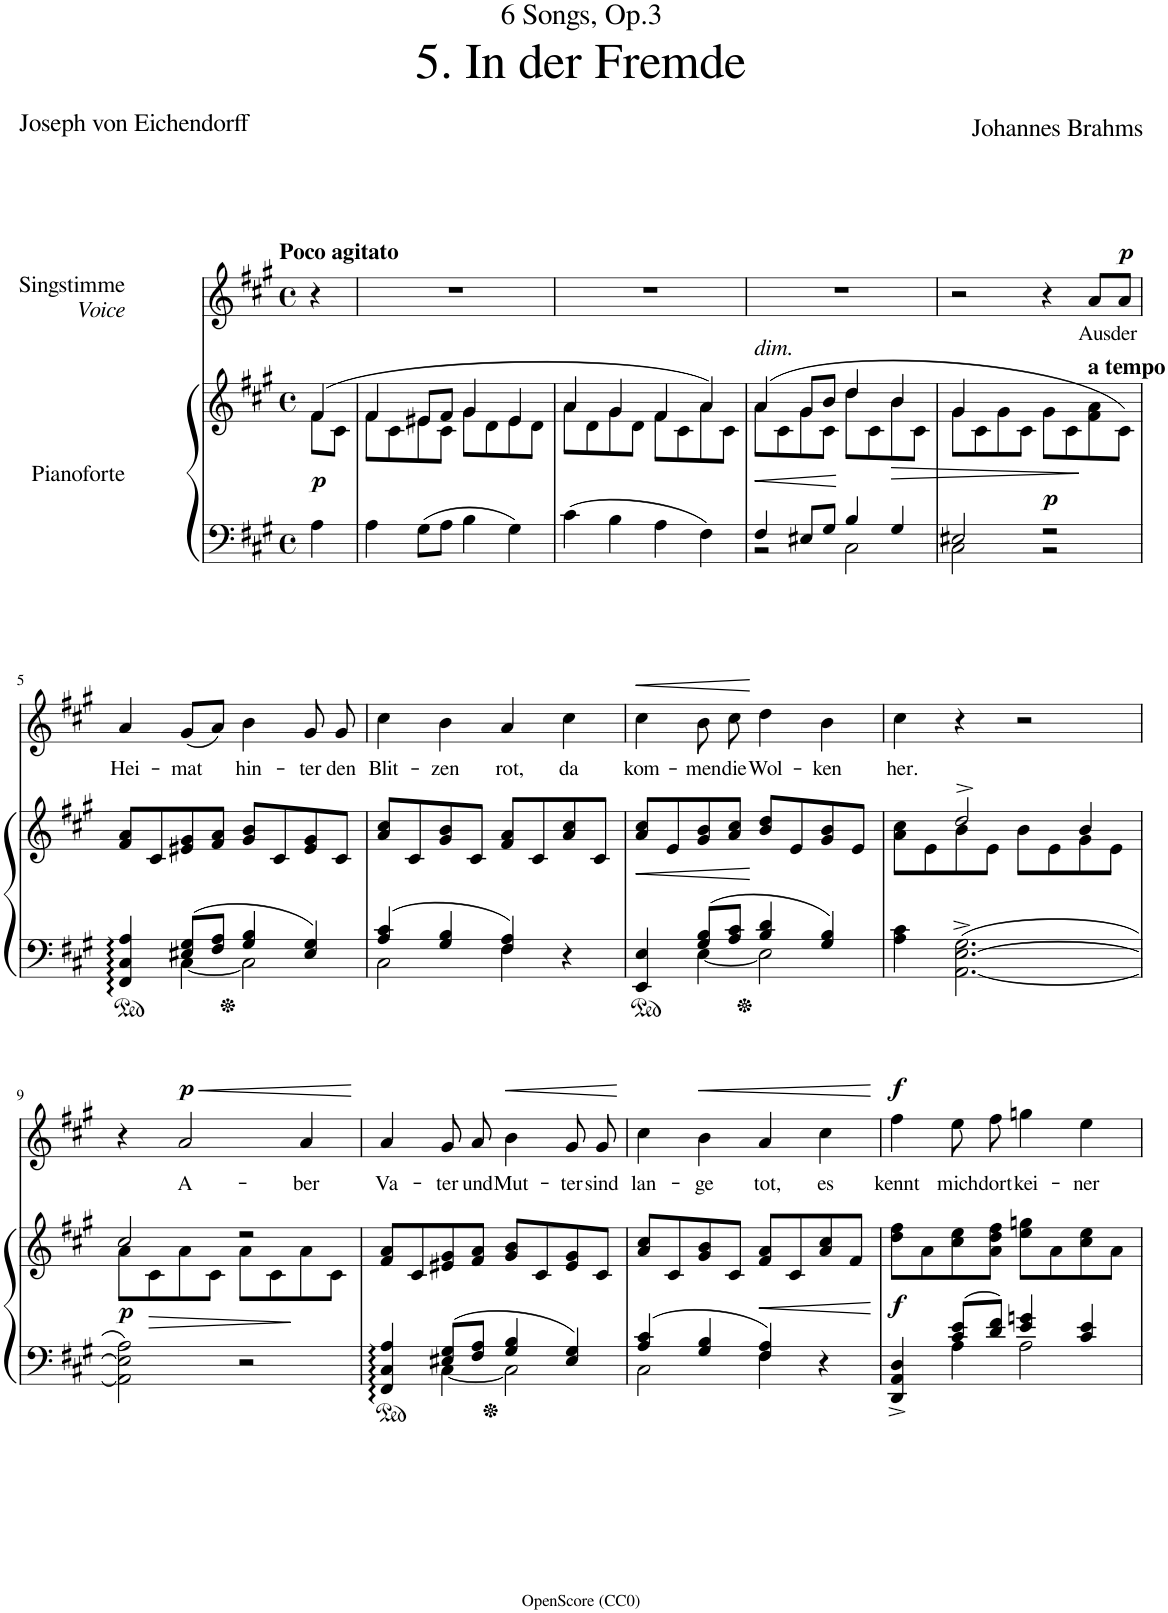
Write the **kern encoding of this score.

**kern	**kern	**dynam	**kern	**text	**dynam
*part2	*part2	*part2	*part1	*part1	*part1
*staff3	*staff2	*staff2/3	*staff1	*staff1	*staff1
*I"Pianoforte	*	*	*I"Singstimme Voice	*	*
*I'Pno	*	*	*	*	*
*clefF4	*clefG2	*	*clefG2	*	*
*k[f#c#g#]	*k[f#c#g#]	*	*k[f#c#g#]	*	*
*M4/4	*M4/4	*	*M4/4	*	*
*met(c)	*met(c)	*	*met(c)	*	*
=	=	=	=	=	=
*	*^	*	*	*	*
!	!	!	!	!LO:TX:a:B:t=Poco agitato	!	!
!	!	!	!LO:DY:a=2	!	!	!
4A\	(4f#/	8f#\L	p	4r	.	.
.	.	8c#\J	.	.	.	.
=1	=1	=1	=1	=1	=1	=1
4A\	4f#/	8f#\L	.	1r	.	.
.	.	8c#\	.	.	.	.
8G#\L	8e#X/L	8e#\	.	.	.	.
8A\J	8f#/J	8c#\J	.	.	.	.
4B\	4g#/	8g#\L	.	.	.	.
.	.	8d\	.	.	.	.
4G#\	4e#/	8e#\	.	.	.	.
.	.	8d\J	.	.	.	.
=2	=2	=2	=2	=2	=2	=2
4c#\	4a/	8a\L	.	1r	.	.
.	.	8d\	.	.	.	.
4B\	4g#/	8g#\	.	.	.	.
.	.	8d\J	.	.	.	.
4A\	4f#/	8f#\L	.	.	.	.
.	.	8c#\	.	.	.	.
4F#\	4a/)	8a\	.	.	.	.
.	.	8c#\J	.	.	.	.
=3	=3	=3	=3	=3	=3	=3
*^	*	*	*	*	*	*
!	!	!LO:TX:a:i:t=dim.	!	!	!	!	!
4F#/	2r	(4a/	8a\L	.	1r	.	.
.	.	.	8c#\	.	.	.	.
!	!	!	!	!LO:HP:b	!	!	!
8E#X/L	.	8g#/L	8g#\	<	.	.	.
8G#/J	.	8b/J	8c#\J	.	.	.	.
4B/	2C#\	4dd/	8dd\L	[	.	.	.
.	.	.	8c#\	.	.	.	.
!	!	!	!	!LO:HP:b	!	!	!
4G#/	.	4b/	8b\	>	.	.	.
.	.	.	8c#\J	.	.	.	.
=4	=4	=4	=4	=4	=4	=4	=4
2E#X/	2C#\	8g#\L	4g#/	.	2r	.	.
.	.	8c#\	.	.	.	.	.
.	.	8g#\	2.ryy	.	.	.	.
.	.	8c#\J	.	.	.	.	.
!	!	!	!	!LO:DY:a=2	!	!	!
2r	2r	8g#\L	.	p	4r	.	.
.	.	8c#\	.	.	.	.	.
!	!	!	!	!	!LO:TX:b:B:t=a tempo	!	!
!	!	!	!	!	!	!LO:LY:b	!
.	.	8f#\ 8a\	.	]	8a/L	Aus	.
!	!	!	!	!	!	!LO:LY:b	!LO:DY:a
.	.	8c#\J)	.	.	8a/J	der	p
*	*	*v	*v	*	*	*	*
!!LO:LB:g=z
=5	=5	=5	=5	=5	=5	=5
!	!	!	!	!	!LO:LY:b	!
4FF#/ 4C#/ 4A/	4ryy	8f#/ 8a/L	.	4a/	Hei-	.
.	.	8c#/	.	.	.	.
!	!	!	!	!	!LO:LY:b	!
8E#X/ 8G#/L	[4C#\	8e#X/ 8g#/	.	(8g#/L	-mat	.
8F#/ 8A/J	.	8f#/ 8a/J	.	8a/J)	.	.
!	!	!	!	!	!LO:LY:b	!
4G#/ 4B/	2C#\]	8g#/ 8b/L	.	4b\	hin-	.
.	.	8c#/	.	.	.	.
!	!	!	!	!	!LO:LY:b	!
4E#/ 4G#/	.	8e#/ 8g#/	.	8g#/	-ter	.
!	!	!	!	!	!LO:LY:b	!
.	.	8c#/J	.	8g#/	den	.
=6	=6	=6	=6	=6	=6	=6
!	!	!	!	!	!LO:LY:b	!
4A/ 4c#/	2C#\	8a/ 8cc#/L	.	4cc#\	Blit-	.
.	.	8c#/	.	.	.	.
!	!	!	!	!	!LO:LY:b	!
4G#/ 4B/	.	8g#/ 8b/	.	4b\	-zen	.
.	.	8c#/J	.	.	.	.
!	!	!	!	!	!LO:LY:b	!
4F#/ 4A/	4F#\	8f#/ 8a/L	.	4a/	rot,	.
.	.	8c#/	.	.	.	.
!	!	!	!	!	!LO:LY:b	!
4r	4ryy	8a/ 8cc#/	.	4cc#\	da	.
.	.	8c#/J	.	.	.	.
=7	=7	=7	=7	=7	=7	=7
!	!	!	!LO:HP:b	!	!LO:LY:b	!LO:HP:b
4EE/ 4E/	4ryy	8a/ 8cc#/L	<	4cc#\	kom-	<
.	.	8e/	.	.	.	.
!	!	!	!	!	!LO:LY:b	!
8G#/ 8B/L	[4E\	8g#/ 8b/	.	8b\	-men	.
!	!	!	!	!	!LO:LY:b	!
8A/ 8c#/J	.	8a/ 8cc#/J	.	8cc#\	die	.
!	!	!	!	!	!LO:LY:b	!
4B/ 4d/	2E\]	8b/ 8dd/L	[	4dd\	Wol-	[
.	.	8e/	.	.	.	.
!	!	!	!	!	!LO:LY:b	!
4G#/ 4B/	.	8g#/ 8b/	.	4b\	-ken	.
.	.	8e/J	.	.	.	.
*v	*v	*	*	*	*	*
=8	=8	=8	=8	=8	=8
*	*^	*	*	*	*
!	!	!	!	!	!LO:LY:b	!
4A\ 4c#\	8a\ 8cc#\L	4ryy	.	4cc#\	her.	.
.	8e\	.	.	.	.	.
[2.AA\^ [2.E\^ 2.G#\^	8b\	2dd^/	.	4r	.	.
.	8e\J	.	.	.	.	.
.	8b\L	.	.	2r	.	.
.	8e\	.	.	.	.	.
.	8g#\	4b/	.	.	.	.
.	8e\J	.	.	.	.	.
!!LO:LB:g=z
=9	=9	=9	=9	=9	=9	=9
!	!	!	!LO:DY:a=2	!	!	!
2AA\] 2E\] 2A\	2cc#/	8a\L	p	4r	.	.
!	!	!	!LO:HP:b	!	!	!
.	.	8c#\	>	.	.	.
!	!	!	!	!	!LO:LY:b	!LO:HP:b
!	!	!	!	!	!	!LO:DY:n=1:a
.	.	8a\	.	2a/	A-	< p
.	.	8c#\J	.	.	.	.
2r	2r	8a\L	.	.	.	.
.	.	8c#\	.	.	.	.
!	!	!	!	!	!LO:LY:b	!
.	.	8a\	]	4a/	-ber	.
.	.	8c#\J	.	.	.	.
*	*v	*v	*	*	*	*
.	.	.	.	.	[
=10	=10	=10	=10	=10	=10
*^	*	*	*	*	*
!	!	!	!	!	!LO:LY:b	!
4FF#/ 4C#/ 4A/	4ryy	8f#/ 8a/L	.	4a/	Va-	.
.	.	8c#/	.	.	.	.
!	!	!	!	!	!LO:LY:b	!
8E#X/ 8G#/L	[4C#\	8e#X/ 8g#/	.	8g#/	-ter	.
!	!	!	!	!	!LO:LY:b	!
8F#/ 8A/J	.	8f#/ 8a/J	.	8a/	und	.
!	!	!	!	!	!LO:LY:b	!LO:HP:b
4G#/ 4B/	2C#\]	8g#/ 8b/L	.	4b\	Mut-	<
.	.	8c#/	.	.	.	.
!	!	!	!	!	!LO:LY:b	!
4E#/ 4G#/	.	8e#/ 8g#/	.	8g#/	-ter	.
!	!	!	!	!	!LO:LY:b	!
.	.	8c#/J	.	8g#/	sind	.
*v	*v	*	*	*	*	*
.	.	.	.	.	[
=11	=11	=11	=11	=11	=11
*^	*	*	*	*	*
!	!	!	!	!	!LO:LY:b	!
4A/ 4c#/	2C#\	8a/ 8cc#/L	.	4cc#\	lan-	.
.	.	8c#/	.	.	.	.
!	!	!	!	!	!LO:LY:b	!LO:HP:b
4G#/ 4B/	.	8g#/ 8b/	.	4b\	-ge	<
.	.	8c#/J	.	.	.	.
!	!	!	!LO:HP:b	!	!LO:LY:b	!
4F#/ 4A/	4F#\	8f#/ 8a/L	<	4a/	tot,	.
.	.	8c#/	.	.	.	.
!	!	!	!	!	!LO:LY:b	!
4r	4ryy	8a/ 8cc#/	.	4cc#\	es	.
.	.	8f#/J	.	.	.	.
*v	*v	*	*	*	*	*
.	.	[	.	.	[
=12	=12	=12	=12	=12	=12
*^	*	*	*	*	*
!	!	!	!LO:DY:b	!	!LO:LY:b	!LO:DY:a
4DD/^< 4AA/^< 4D/^<	4ryy	8dd\ 8ff#\L	f	4ff#\	kennt	f
.	.	8a\	.	.	.	.
!	!	!	!	!	!LO:LY:b	!
8c#/ 8e/L	4A\	8cc#\ 8ee\	.	8ee\	mich	.
!	!	!	!	!	!LO:LY:b	!
8d/ 8f#/J	.	8a\ 8dd\ 8ff#\J	.	8ff#\	dort	.
!	!	!	!	!	!LO:LY:b	!
4e/ 4gn/	2A\	8ee\ 8ggn\L	.	4ggn\	kei-	.
.	.	8a\	.	.	.	.
!	!	!	!	!	!LO:LY:b	!
4c#/ 4e/	.	8cc#\ 8ee\	.	4ee\	-ner	.
.	.	8a\J	.	.	.	.
*v	*v	*	*	*	*	*
=	=	=	=	=	=
*-	*-	*-	*-	*-	*-
